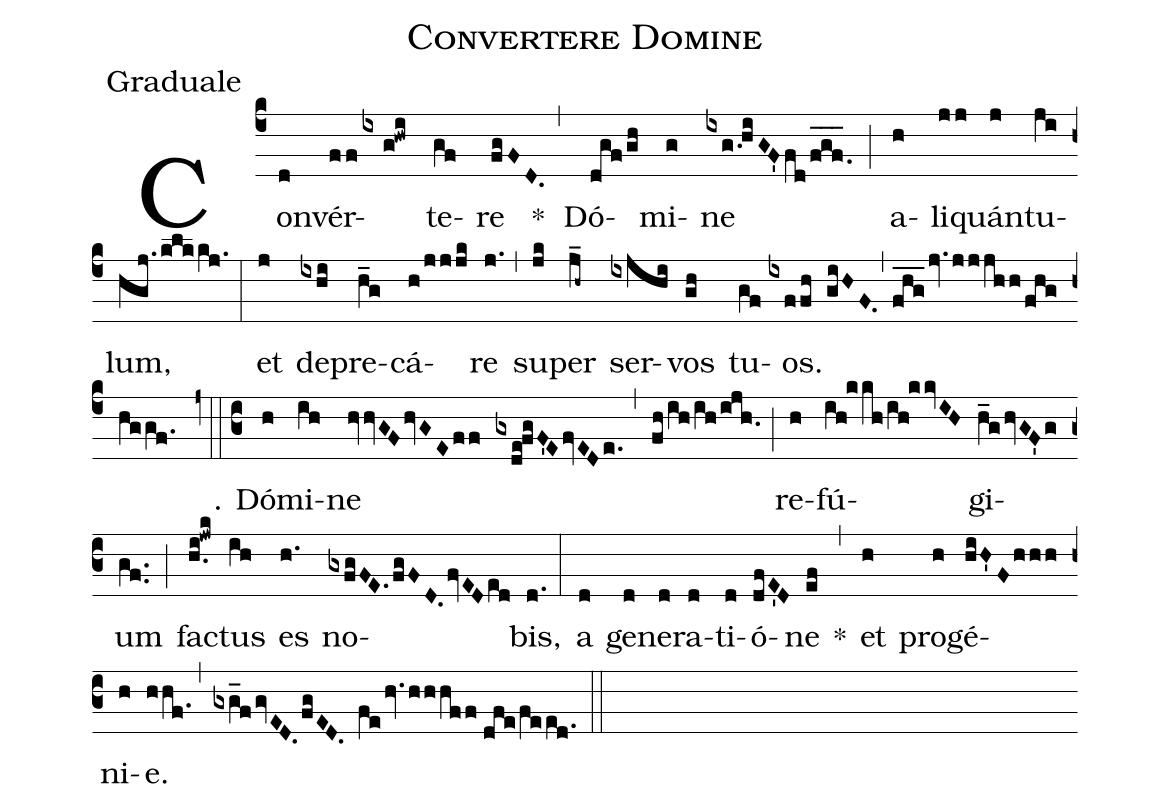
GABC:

name:Convertere Domine;
office-part:Graduale;
%%
(c4) Con(d)vér(ffix/g!hwi)te(gf)re(fgFD.) *(,)
Dó(dgf/gh)mi(g)ne(ixg.!hiGF'fd/fgf.___) (;)
a(h)li(jj)quán(j)tu(ji)lum,(hgj.klkkj.) (:)

et(j) de(ixhi)pre(h_g)cá(h/jjjk)re(j.) (,)
su(jk)per(j_h~) ser(ixjhi)vos(gh) tu(gf)os.(ixffh giHF.,fhg___jv.jjjhh/fhg/hggf.) (z0::c3)
℣. Dó(h)mi(ih)ne(hvvGFhvGEff gxde!fgF'EfvEDe.,fh/ih/ih/ijh.) (;)
re(h)fú(ih!kkh/ih!kkvIH)gi(h_ghvGF'g)um(gf..) (;)
fa(h.i!jwk)ctus(ih) es(h.) no(gxfgFE.fgFD.fvEDed)bis,(d.) (:)

a(d) ge(d)ne(d)ra(d)ti(d)ó(dfE'D)ne(ef) *(,)
et(h) pro(h)gé(hiH'Fhhh)ni(h)e.(hhf.,gxg_fgvED.fgED. fehv.hhhff//dfe/feed.) (::)
